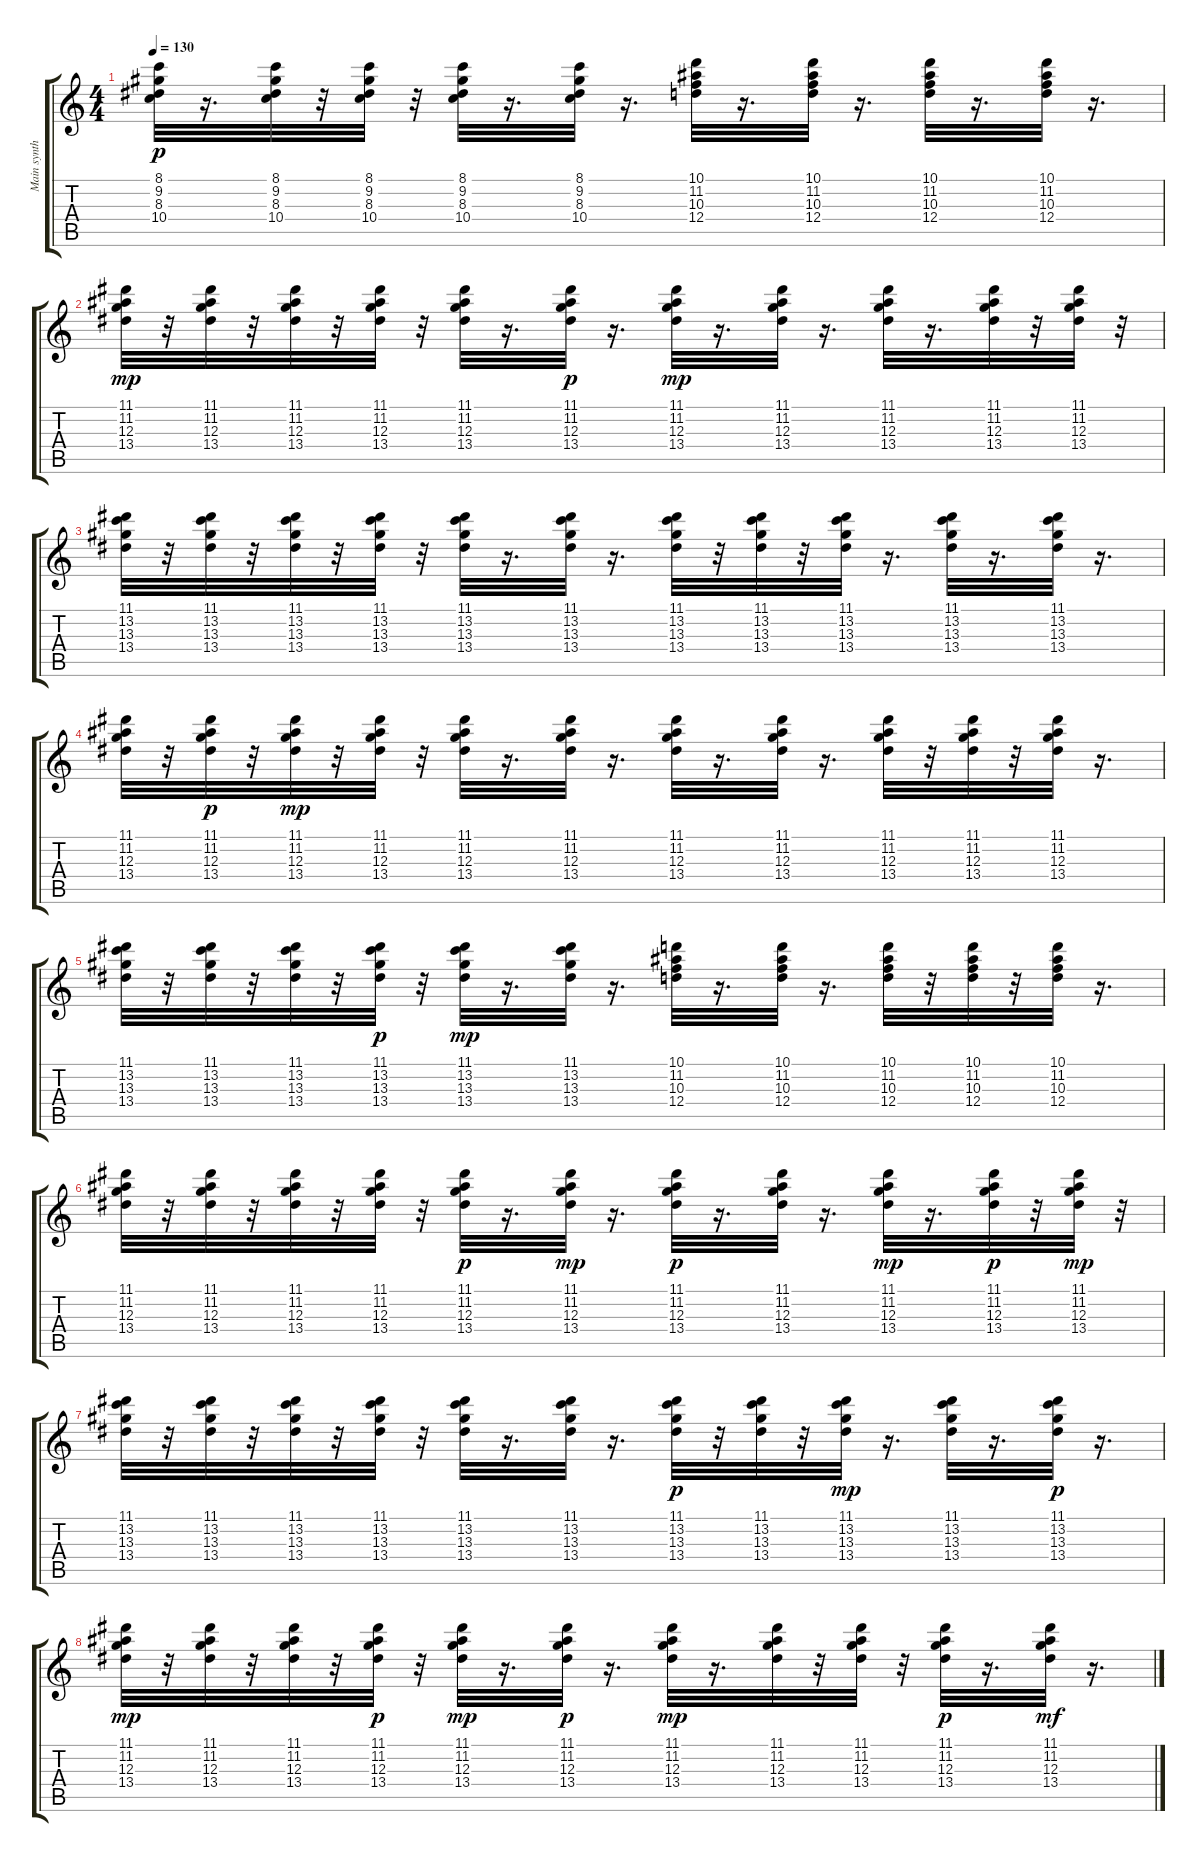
\track ("Main synth piano chords" "Main synth") {instrument electricbassfinger}
\staff {score tabs}
\tuning (E4 B3 G3 D3 A2 E2) {hide}
\ts (4 4)
\tempo 130
\clef g2
\ks c
(8.1 9.2 8.3 10.4).32{dy p} r.16{d} (8.1 9.2 8.3 10.4).32 r.32 (8.1 9.2 8.3 10.4).32 r.32 (8.1 9.2 8.3 10.4).32 r.16{d} (8.1 9.2 8.3 10.4).32 r.16{d} (10.1 11.2 10.3 12.4).32 r.16{d} (10.1 11.2 10.3 12.4).32 r.16{d} (10.1 11.2 10.3 12.4).32 r.16{d} (10.1 11.2 10.3 12.4).32 r.16{d} |
(11.1 11.2 12.3 13.4).32{dy mp} r.32 (11.1 11.2 12.3 13.4).32 r.32 (11.1 11.2 12.3 13.4).32 r.32 (11.1 11.2 12.3 13.4).32 r.32 (11.1 11.2 12.3 13.4).32 r.16{d} (11.1 11.2 12.3 13.4).32{dy p} r.16{d} (11.1 11.2 12.3 13.4).32{dy mp} r.16{d} (11.1 11.2 12.3 13.4).32 r.16{d} (11.1 11.2 12.3 13.4).32 r.16{d} (11.1 11.2 12.3 13.4).32 r.32 (11.1 11.2 12.3 13.4).32 r.32 |
(11.1 13.2 13.3 13.4).32 r.32 (11.1 13.2 13.3 13.4).32 r.32 (11.1 13.2 13.3 13.4).32 r.32 (11.1 13.2 13.3 13.4).32 r.32 (11.1 13.2 13.3 13.4).32 r.16{d} (11.1 13.2 13.3 13.4).32 r.16{d} (11.1 13.2 13.3 13.4).32 r.32 (11.1 13.2 13.3 13.4).32 r.32 (11.1 13.2 13.3 13.4).32 r.16{d} (11.1 13.2 13.3 13.4).32 r.16{d} (11.1 13.2 13.3 13.4).32 r.16{d} |
(11.1 11.2 12.3 13.4).32 r.32 (11.1 11.2 12.3 13.4).32{dy p} r.32 (11.1 11.2 12.3 13.4).32{dy mp} r.32 (11.1 11.2 12.3 13.4).32 r.32 (11.1 11.2 12.3 13.4).32 r.16{d} (11.1 11.2 12.3 13.4).32 r.16{d} (11.1 11.2 12.3 13.4).32 r.16{d} (11.1 11.2 12.3 13.4).32 r.16{d} (11.1 11.2 12.3 13.4).32 r.32 (11.1 11.2 12.3 13.4).32 r.32 (11.1 11.2 12.3 13.4).32 r.16{d} |
(11.1 13.2 13.3 13.4).32 r.32 (11.1 13.2 13.3 13.4).32 r.32 (11.1 13.2 13.3 13.4).32 r.32 (11.1 13.2 13.3 13.4).32{dy p} r.32 (11.1 13.2 13.3 13.4).32{dy mp} r.16{d} (11.1 13.2 13.3 13.4).32 r.16{d} (10.1 11.2 10.3 12.4).32 r.16{d} (10.1 11.2 10.3 12.4).32 r.16{d} (10.1 11.2 10.3 12.4).32 r.32 (10.1 11.2 10.3 12.4).32 r.32 (10.1 11.2 10.3 12.4).32 r.16{d} |
(11.1 11.2 12.3 13.4).32 r.32 (11.1 11.2 12.3 13.4).32 r.32 (11.1 11.2 12.3 13.4).32 r.32 (11.1 11.2 12.3 13.4).32 r.32 (11.1 11.2 12.3 13.4).32{dy p} r.16{d} (11.1 11.2 12.3 13.4).32{dy mp} r.16{d} (11.1 11.2 12.3 13.4).32{dy p} r.16{d} (11.1 11.2 12.3 13.4).32 r.16{d} (11.1 11.2 12.3 13.4).32{dy mp} r.16{d} (11.1 11.2 12.3 13.4).32{dy p} r.32 (11.1 11.2 12.3 13.4).32{dy mp} r.32 |
(11.1 13.2 13.3 13.4).32 r.32 (11.1 13.2 13.3 13.4).32 r.32 (11.1 13.2 13.3 13.4).32 r.32 (11.1 13.2 13.3 13.4).32 r.32 (11.1 13.2 13.3 13.4).32 r.16{d} (11.1 13.2 13.3 13.4).32 r.16{d} (11.1 13.2 13.3 13.4).32{dy p} r.32 (11.1 13.2 13.3 13.4).32 r.32 (11.1 13.2 13.3 13.4).32{dy mp} r.16{d} (11.1 13.2 13.3 13.4).32 r.16{d} (11.1 13.2 13.3 13.4).32{dy p} r.16{d} |
(11.1 11.2 12.3 13.4).32{dy mp} r.32 (11.1 11.2 12.3 13.4).32 r.32 (11.1 11.2 12.3 13.4).32 r.32 (11.1 11.2 12.3 13.4).32{dy p} r.32 (11.1 11.2 12.3 13.4).32{dy mp} r.16{d} (11.1 11.2 12.3 13.4).32{dy p} r.16{d} (11.1 11.2 12.3 13.4).32{dy mp} r.16{d} (11.1 11.2 12.3 13.4).32 r.32 (11.1 11.2 12.3 13.4).32 r.32 (11.1 11.2 12.3 13.4).32{dy p} r.16{d} (11.1 11.2 12.3 13.4).32{dy mf} r.16{d}
